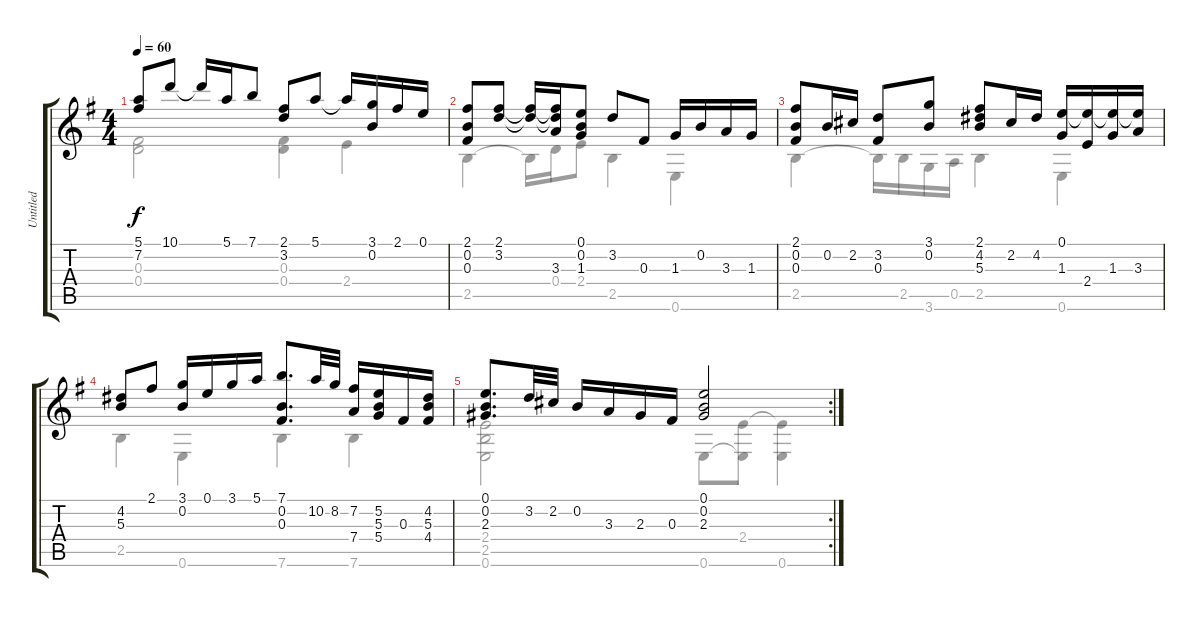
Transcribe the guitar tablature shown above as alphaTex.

\track ("Untitled" "Untitled") {instrument acousticguitarnylon}
\staff {score tabs}
\tuning (E4 B3 Gb3 D3 A2 E2) {hide}
\voice
\ts (4 4)
\tempo 60
\clef g2
\ks g
(5.1 7.2).8{dy f} 10.1.8 10.1{t}.16 5.1.16 7.1.8 (2.1 3.2).8 5.1.8 5.1{t}.16 (3.1 0.2).16 2.1.16 0.1.16 |
(2.1 0.2 0.3).8 (2.1 3.2).8 (2.1{t} 3.2{t}).16 (2.1{t} 3.2{t} 3.3).16 (0.1 0.2 1.3).8 3.2.8 0.3.8 1.3.16 0.2.16 3.3.16 1.3.16 |
(2.1 0.2 0.3).8 0.2.16 2.2.16 (3.2 0.3).8 (3.1 0.2).8 (2.1 4.2 5.3).8 2.2.16 4.2.16 (0.1 1.3).16 (0.1{t} 2.4).16 (0.1{t} 1.3).16 (0.1{t} 3.3).16 |
(4.2 5.3).8 2.1.8 (3.1 0.2).16 0.1.16 3.1.16 5.1.16 (7.1 0.2 0.3).8{d} 10.2.32 8.2.32 (7.2 7.4).16 (5.2 5.3 5.4).16 0.3.16 (4.2 5.3 4.4).16 |
\rc 2
(0.1 0.2 2.3).8{d} 3.2.32 2.2.32 0.2.16 3.3.16 2.3.16 0.3.16 (0.1 0.2 2.3).2
\voice
\clef g2
\ottava regular
\simile none
\ks g
(0.3 0.4).2{dy f} (0.3 0.4).4 2.4.4 |
2.5.4 2.5{t}.16 0.4.16 2.4.8 2.5.4 0.6.4 |
2.5.4 2.5{t}.16 2.5.16 3.6.16 0.5.16 2.5.4 0.6.4 |
2.5.4 0.6.4 7.6.4 7.6.4 |
(2.4 2.5 0.6).2 0.6.8 (2.4 0.6{t}).8 (2.4{t} 0.6).4
